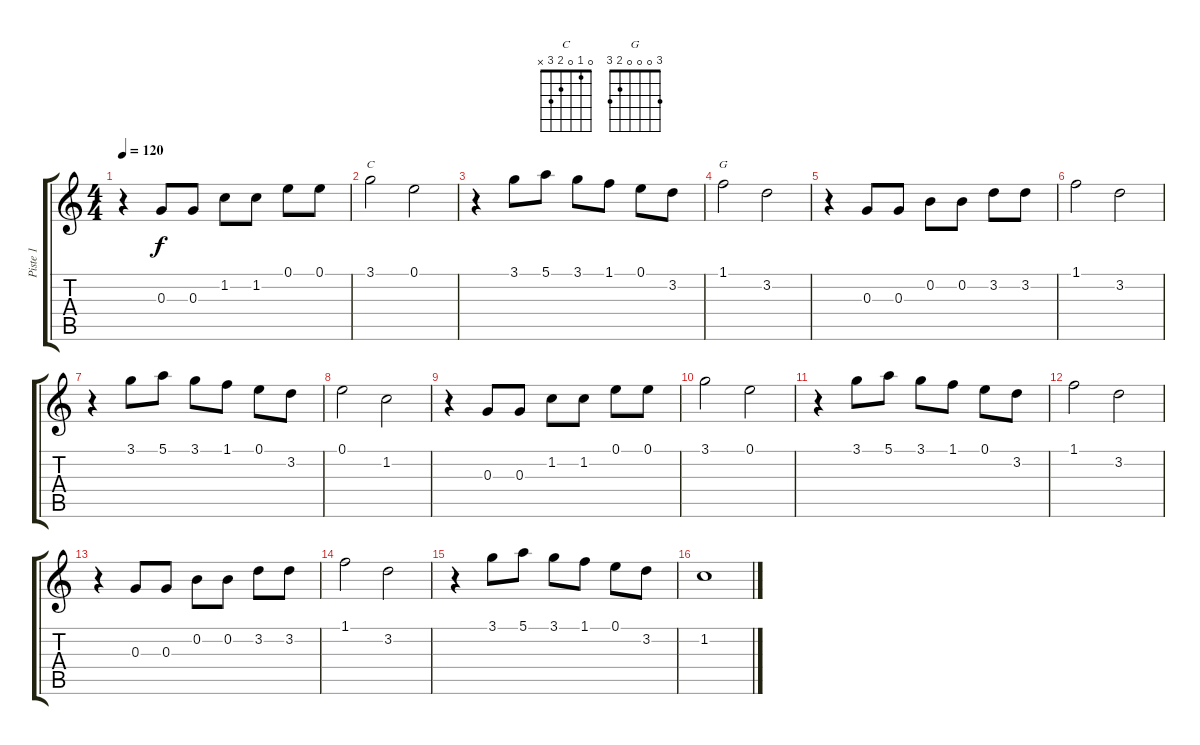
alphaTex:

\track ("Piste 1" "Piste 1") {instrument acousticguitarsteel}
\staff {score tabs}
\tuning (E4 B3 G3 D3 A2 E2) {hide}
\chord ("C" 0 1 0 2 3 x)
\chord ("G" 3 0 0 0 2 3)
\ts (4 4)
\tempo 120
\clef g2
\ks c
r.4{dy f instrument acousticguitarsteel} 0.3.8 0.3.8 1.2.8 1.2.8 0.1.8 0.1.8 |
3.1.2{ch "C"} 0.1.2 |
r.4 3.1.8 5.1.8 3.1.8 1.1.8 0.1.8 3.2.8 |
1.1.2{ch "G"} 3.2.2 |
r.4 0.3.8 0.3.8 0.2.8 0.2.8 3.2.8 3.2.8 |
1.1.2 3.2.2 |
r.4 3.1.8 5.1.8 3.1.8 1.1.8 0.1.8 3.2.8 |
0.1.2 1.2.2 |
r.4 0.3.8 0.3.8 1.2.8 1.2.8 0.1.8 0.1.8 |
3.1.2 0.1.2 |
r.4 3.1.8 5.1.8 3.1.8 1.1.8 0.1.8 3.2.8 |
1.1.2 3.2.2 |
r.4 0.3.8 0.3.8 0.2.8 0.2.8 3.2.8 3.2.8 |
1.1.2 3.2.2 |
r.4 3.1.8 5.1.8 3.1.8 1.1.8 0.1.8 3.2.8 |
1.2.1
